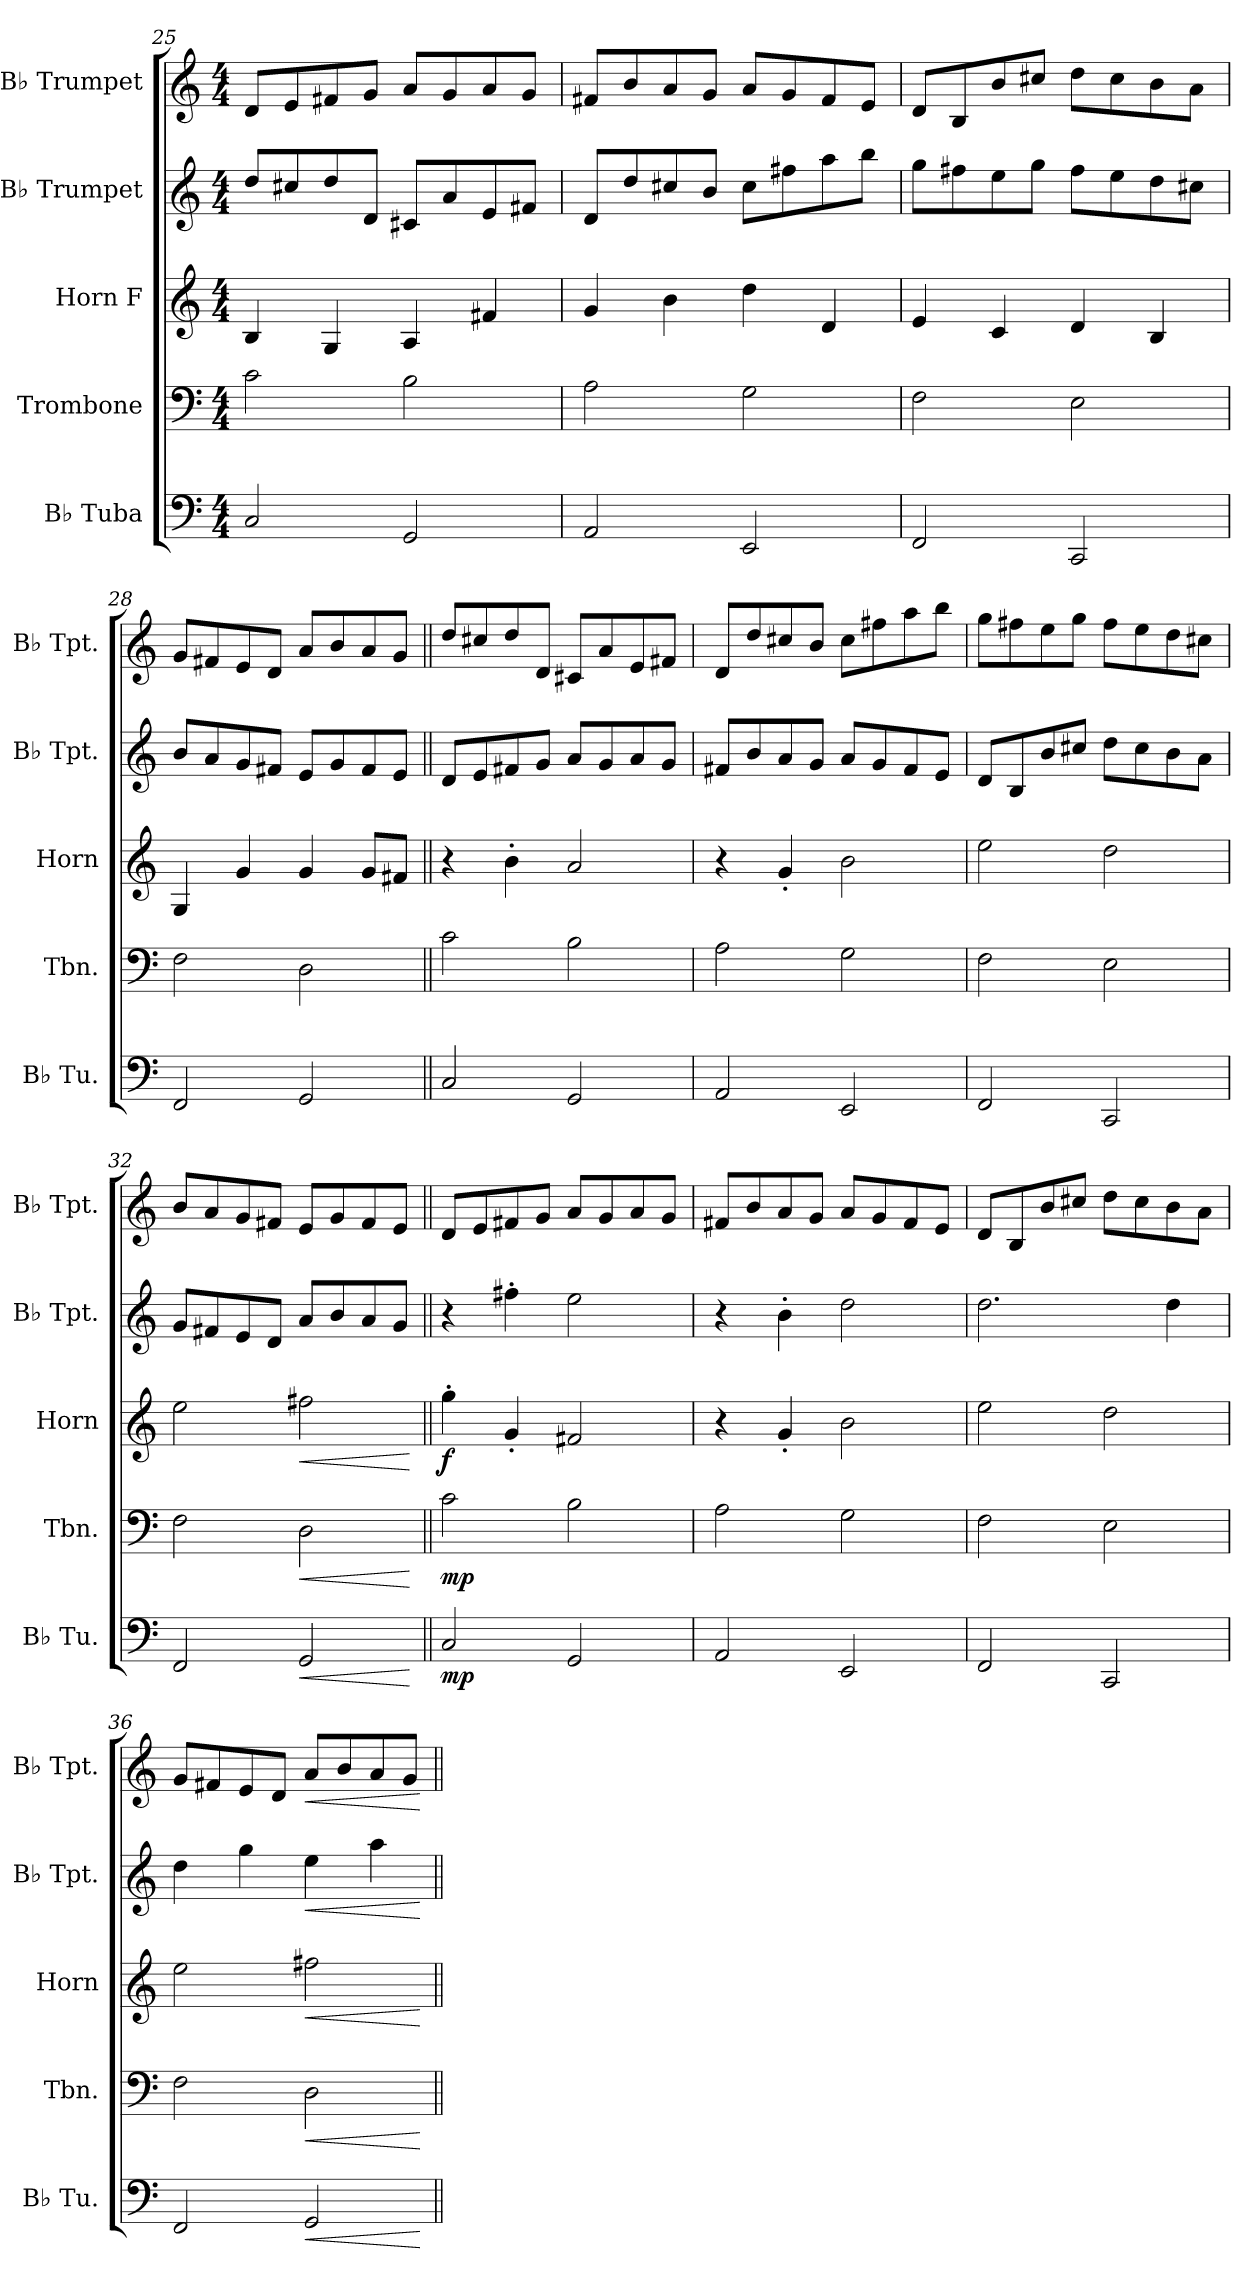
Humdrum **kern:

**kern	**dynam	**kern	**dynam	**kern	**dynam	**kern	**dynam	**kern	**dynam
*part5	*part5	*part4	*part4	*part3	*part3	*part2	*part2	*part1	*part1
*staff5	*staff5	*staff4	*staff4	*staff3	*staff3	*staff2	*staff2	*staff1	*staff1
*I"B♭ Tuba	*	*I"Trombone	*	*I"Horn F	*	*I"B♭ Trumpet	*	*I"B♭ Trumpet	*
*I'B♭ Tu.	*	*I'Tbn.	*	*I'Horn	*	*I'B♭ Tpt.	*	*I'B♭ Tpt.	*
*clefF4	*	*clefF4	*	*clefG2	*	*clefG2	*	*clefG2	*
*	*	*	*	*ITrd4c7	*	*ITrd1c2	*	*ITrd1c2	*
*k[]	*	*k[]	*	*k[b-]	*	*k[b-e-]	*	*k[b-e-]	*
*M4/4	*	*M4/4	*	*M4/4	*	*M4/4	*	*M4/4	*
=25	=25	=25	=25	=25	=25	=25	=25	=25	=25
2C/	.	2c\	.	4E/	.	8cc/L	.	8c/L	.
.	.	.	.	.	.	8bn/	.	8d/	.
.	.	.	.	4C/	.	8cc/	.	8en/	.
.	.	.	.	.	.	8c/J	.	8f/J	.
2GG/	.	2B\	.	4D/	.	8Bn/L	.	8g/L	.
.	.	.	.	.	.	8g/	.	8f/	.
.	.	.	.	4Bn/	.	8d/	.	8g/	.
.	.	.	.	.	.	8en/J	.	8f/J	.
=26	=26	=26	=26	=26	=26	=26	=26	=26	=26
2AA/	.	2A\	.	4c/	.	8c/L	.	8en/L	.
.	.	.	.	.	.	8cc/	.	8a/	.
.	.	.	.	4e\	.	8bn/	.	8g/	.
.	.	.	.	.	.	8a/J	.	8f/J	.
2EE/	.	2G\	.	4g\	.	8b\L	.	8g/L	.
.	.	.	.	.	.	8een\	.	8f/	.
.	.	.	.	4G/	.	8gg\	.	8e/	.
.	.	.	.	.	.	8aa\J	.	8d/J	.
=27	=27	=27	=27	=27	=27	=27	=27	=27	=27
2FF/	.	2F\	.	4A/	.	8ff\L	.	8c/L	.
.	.	.	.	.	.	8een\	.	8A/	.
.	.	.	.	4F/	.	8dd\	.	8a/	.
.	.	.	.	.	.	8ff\J	.	8bn/J	.
2CC/	.	2E\	.	4G/	.	8ee\L	.	8cc\L	.
.	.	.	.	.	.	8dd\	.	8b\	.
.	.	.	.	4E/	.	8cc\	.	8a\	.
.	.	.	.	.	.	8bn\J	.	8g\J	.
!!LO:PB:g=z
=28	=28	=28	=28	=28	=28	=28	=28	=28	=28
2FF/	.	2F\	.	4C/	.	8a/L	.	8f/L	.
.	.	.	.	.	.	8g/	.	8en/	.
.	.	.	.	4c/	.	8f/	.	8d/	.
.	.	.	.	.	.	8en/J	.	8c/J	.
2GG/	.	2D\	.	4c/	.	8d/L	.	8g/L	.
.	.	.	.	.	.	8f/	.	8a/	.
.	.	.	.	8c/L	.	8e/	.	8g/	.
.	.	.	.	8Bn/J	.	8d/J	.	8f/J	.
=29||	=29||	=29||	=29||	=29||	=29||	=29||	=29||	=29||	=29||
2C/	.	2c\	.	4r	.	8c/L	.	8cc/L	.
.	.	.	.	.	.	8d/	.	8bn/	.
.	.	.	.	4e'\	.	8en/	.	8cc/	.
.	.	.	.	.	.	8f/J	.	8c/J	.
2GG/	.	2B\	.	2d/	.	8g/L	.	8Bn/L	.
.	.	.	.	.	.	8f/	.	8g/	.
.	.	.	.	.	.	8g/	.	8d/	.
.	.	.	.	.	.	8f/J	.	8en/J	.
=30	=30	=30	=30	=30	=30	=30	=30	=30	=30
2AA/	.	2A\	.	4r	.	8en/L	.	8c/L	.
.	.	.	.	.	.	8a/	.	8cc/	.
.	.	.	.	4c'/	.	8g/	.	8bn/	.
.	.	.	.	.	.	8f/J	.	8a/J	.
2EE/	.	2G\	.	2e\	.	8g/L	.	8b\L	.
.	.	.	.	.	.	8f/	.	8een\	.
.	.	.	.	.	.	8e/	.	8gg\	.
.	.	.	.	.	.	8d/J	.	8aa\J	.
=31	=31	=31	=31	=31	=31	=31	=31	=31	=31
2FF/	.	2F\	.	2a\	.	8c/L	.	8ff\L	.
.	.	.	.	.	.	8A/	.	8een\	.
.	.	.	.	.	.	8a/	.	8dd\	.
.	.	.	.	.	.	8bn/J	.	8ff\J	.
2CC/	.	2E\	.	2g\	.	8cc\L	.	8ee\L	.
.	.	.	.	.	.	8b\	.	8dd\	.
.	.	.	.	.	.	8a\	.	8cc\	.
.	.	.	.	.	.	8g\J	.	8bn\J	.
!!LO:LB:g=z
=32	=32	=32	=32	=32	=32	=32	=32	=32	=32
2FF/	.	2F\	.	2a\	.	8f/L	.	8a/L	.
.	.	.	.	.	.	8en/	.	8g/	.
.	.	.	.	.	.	8d/	.	8f/	.
.	.	.	.	.	.	8c/J	.	8en/J	.
!	!LO:HP:b	!	!LO:HP:b	!	!LO:HP:b	!	!	!	!
2GG/	<	2D\	<	2bn\	<	8g/L	.	8d/L	.
.	.	.	.	.	.	8a/	.	8f/	.
.	.	.	.	.	.	8g/	.	8e/	.
.	.	.	.	.	.	8f/J	.	8d/J	.
.	[	.	[	.	[	.	.	.	.
=33||	=33||	=33||	=33||	=33||	=33||	=33||	=33||	=33||	=33||
!	!LO:DY:b	!	!LO:DY:b	!	!LO:DY:b	!	!	!	!
2C/	mp	2c\	mp	4cc'\	f	4r	.	8c/L	.
.	.	.	.	.	.	.	.	8d/	.
.	.	.	.	4c'/	.	4een'\	.	8en/	.
.	.	.	.	.	.	.	.	8f/J	.
2GG/	.	2B\	.	2Bn/	.	2dd\	.	8g/L	.
.	.	.	.	.	.	.	.	8f/	.
.	.	.	.	.	.	.	.	8g/	.
.	.	.	.	.	.	.	.	8f/J	.
=34	=34	=34	=34	=34	=34	=34	=34	=34	=34
2AA/	.	2A\	.	4r	.	4r	.	8en/L	.
.	.	.	.	.	.	.	.	8a/	.
.	.	.	.	4c'/	.	4a'\	.	8g/	.
.	.	.	.	.	.	.	.	8f/J	.
2EE/	.	2G\	.	2e\	.	2cc\	.	8g/L	.
.	.	.	.	.	.	.	.	8f/	.
.	.	.	.	.	.	.	.	8e/	.
.	.	.	.	.	.	.	.	8d/J	.
=35	=35	=35	=35	=35	=35	=35	=35	=35	=35
2FF/	.	2F\	.	2a\	.	2.cc\	.	8c/L	.
.	.	.	.	.	.	.	.	8A/	.
.	.	.	.	.	.	.	.	8a/	.
.	.	.	.	.	.	.	.	8bn/J	.
2CC/	.	2E\	.	2g\	.	.	.	8cc\L	.
.	.	.	.	.	.	.	.	8b\	.
.	.	.	.	.	.	4cc\	.	8a\	.
.	.	.	.	.	.	.	.	8g\J	.
!!LO:PB:g=z
=36	=36	=36	=36	=36	=36	=36	=36	=36	=36
2FF/	.	2F\	.	2a\	.	4cc\	.	8f/L	.
.	.	.	.	.	.	.	.	8en/	.
.	.	.	.	.	.	4ff\	.	8d/	.
.	.	.	.	.	.	.	.	8c/J	.
!	!LO:HP:b	!	!LO:HP:b	!	!LO:HP:b	!	!LO:HP:b	!	!LO:HP:b
2GG/	<	2D\	<	2bn\	<	4dd\	<	8g/L	<
.	.	.	.	.	.	.	.	8a/	.
.	.	.	.	.	.	4gg\	.	8g/	.
.	.	.	.	.	.	.	.	8f/J	.
.	[	.	[	.	[	.	[	.	[
=||	=||	=||	=||	=||	=||	=||	=||	=||	=||
*-	*-	*-	*-	*-	*-	*-	*-	*-	*-
